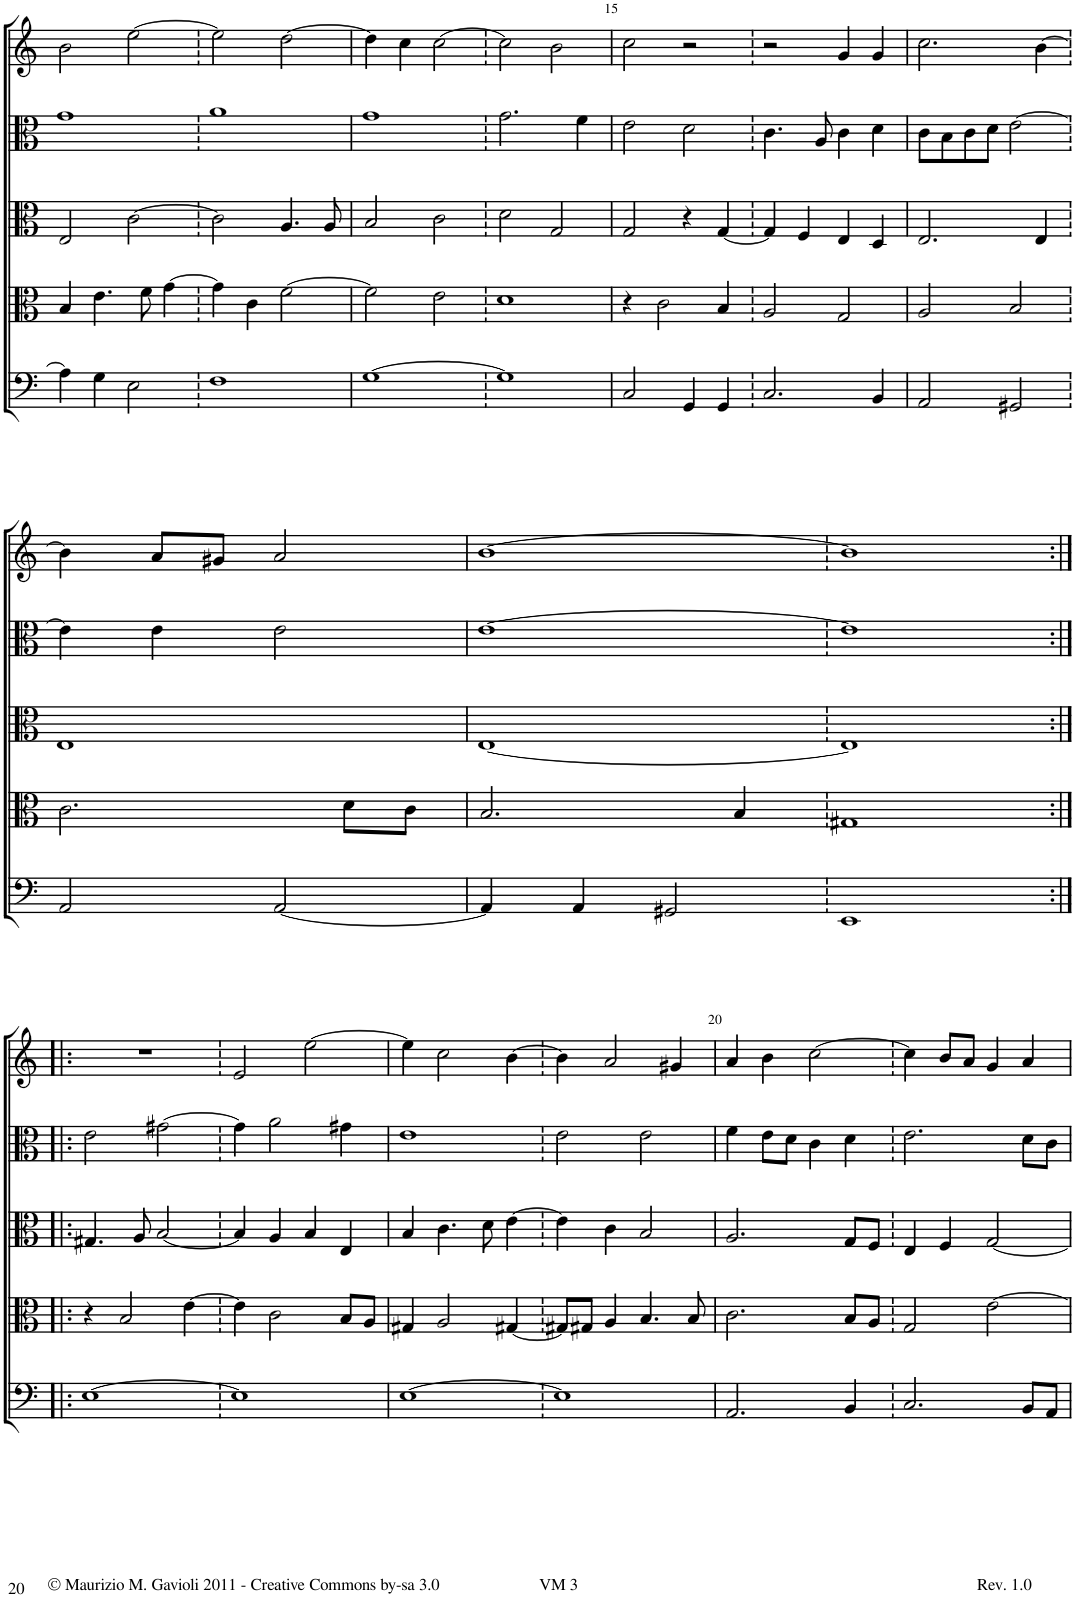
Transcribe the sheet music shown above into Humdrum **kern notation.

**kern	**kern	**kern	**kern	**kern
*part5	*part4	*part3	*part2	*part1
*staff5	*staff4	*staff3	*staff2	*staff1
*I"Bassus	*I"Quintus	*I"Tenor	*I"Altus	*I"Cantus
!!LO:PB:g=z
*clefF4	*clefC3	*clefC3	*clefC3	*clefG2
*k[]	*k[]	*k[]	*k[]	*k[]
*M2/2	*M2/2	*M2/2	*M2/2	*M2/2
=13	=13	=13	=13	=13
4A\]	4B/	2E/	1g	2b\
4G\	4.e\	.	.	.
2E\	.	[2c\	.	[2ee\
.	8f\	.	.	.
.	[4g\	.	.	.
=13X86	=13X86	=13X86	=13X86	=13X86
1F	4g\]	2c\]	1a	2ee\]
.	4c\	.	.	.
.	[2f\	4.A/	.	[2dd\
.	.	8A/	.	.
=14	=14	=14	=14	=14
[1G	2f\]	2B/	1g	4dd\]
.	.	.	.	4cc\
.	2e\	2c\	.	[2cc\
=14X87	=14X87	=14X87	=14X87	=14X87
1G]	1d	2d\	2.g\	2cc\]
.	.	2G/	.	2b\
.	.	.	4f\	.
=15	=15	=15	=15	=15
2C/	4r	2G/	2e\	2cc\
.	2c\	.	.	.
4GG/	.	4r	2d\	2r
4GG/	4B/	[4G/	.	.
=15X88	=15X88	=15X88	=15X88	=15X88
2.C/	2A/	4G/]	4.c\	2r
.	.	4F/	.	.
.	.	.	8A/	.
.	2G/	4E/	4c\	4g/
4BB/	.	4D/	4d\	4g/
=16	=16	=16	=16	=16
2AA/	2A/	2.E/	8c\L	2.cc\
.	.	.	8B\	.
.	.	.	8c\	.
.	.	.	8d\J	.
2GG#X/	2B/	.	[2e\	.
.	.	4E/	.	[4b\
!!LO:LB:g=z
=16X89	=16X89	=16X89	=16X89	=16X89
2AA/	2.c\	1E	4e\]	4b\]
.	.	.	4e\	8a/L
.	.	.	.	8g#X/J
[2AA/	.	.	2e\	2a/
.	8d\L	.	.	.
.	8c\J	.	.	.
=17	=17	=17	=17	=17
4AA/]	2.B/	[1E	[1e	[1b
4AA/	.	.	.	.
2GG#X/	.	.	.	.
.	4B/	.	.	.
=17X90	=17X90	=17X90	=17X90	=17X90
1EE	1G#X	1E]	1e]	1b]
!!LO:LB:g=z
=18:|!|:	=18:|!|:	=18:|!|:	=18:|!|:	=18:|!|:
[1E	4r	4.G#X/	2e\	1r
.	2B/	.	.	.
.	.	8A/	.	.
.	.	[2B/	[2g#X\	.
.	[4e\	.	.	.
=18X91	=18X91	=18X91	=18X91	=18X91
1E]	4e\]	4B/]	4g#\]	2e/
.	2c\	4A/	2a\	.
.	.	4B/	.	[2ee\
.	8B/L	4E/	4g#X\	.
.	8A/J	.	.	.
=19	=19	=19	=19	=19
[1E	4G#X/	4B/	1e	4ee\]
.	2A/	4.c\	.	2cc\
.	.	8d\	.	.
.	[4G#X/	[4e\	.	[4b\
=19X92	=19X92	=19X92	=19X92	=19X92
1E]	8G#X/L]	4e\]	2e\	4b\]
.	8G#X/J	.	.	.
.	4A/	4c\	.	2a/
.	4.B/	2B/	2e\	.
.	.	.	.	4g#X/
.	8B/	.	.	.
=20	=20	=20	=20	=20
2.AA/	2.c\	2.A/	4f\	4a/
.	.	.	8e\L	4b\
.	.	.	8d\J	.
.	.	.	4c\	[2cc\
4BB/	8B/L	8G/L	4d\	.
.	8A/J	8F/J	.	.
=20X93	=20X93	=20X93	=20X93	=20X93
2.C/	2G/	4E/	2.e\	4cc\]
.	.	4F/	.	8b/L
.	.	.	.	8a/J
.	[2e\	[2G/	.	4g/
8BB/L	.	.	8d\L	4a/
8AA/J	.	.	8c\J	.
=	=	=	=	=
*-	*-	*-	*-	*-
